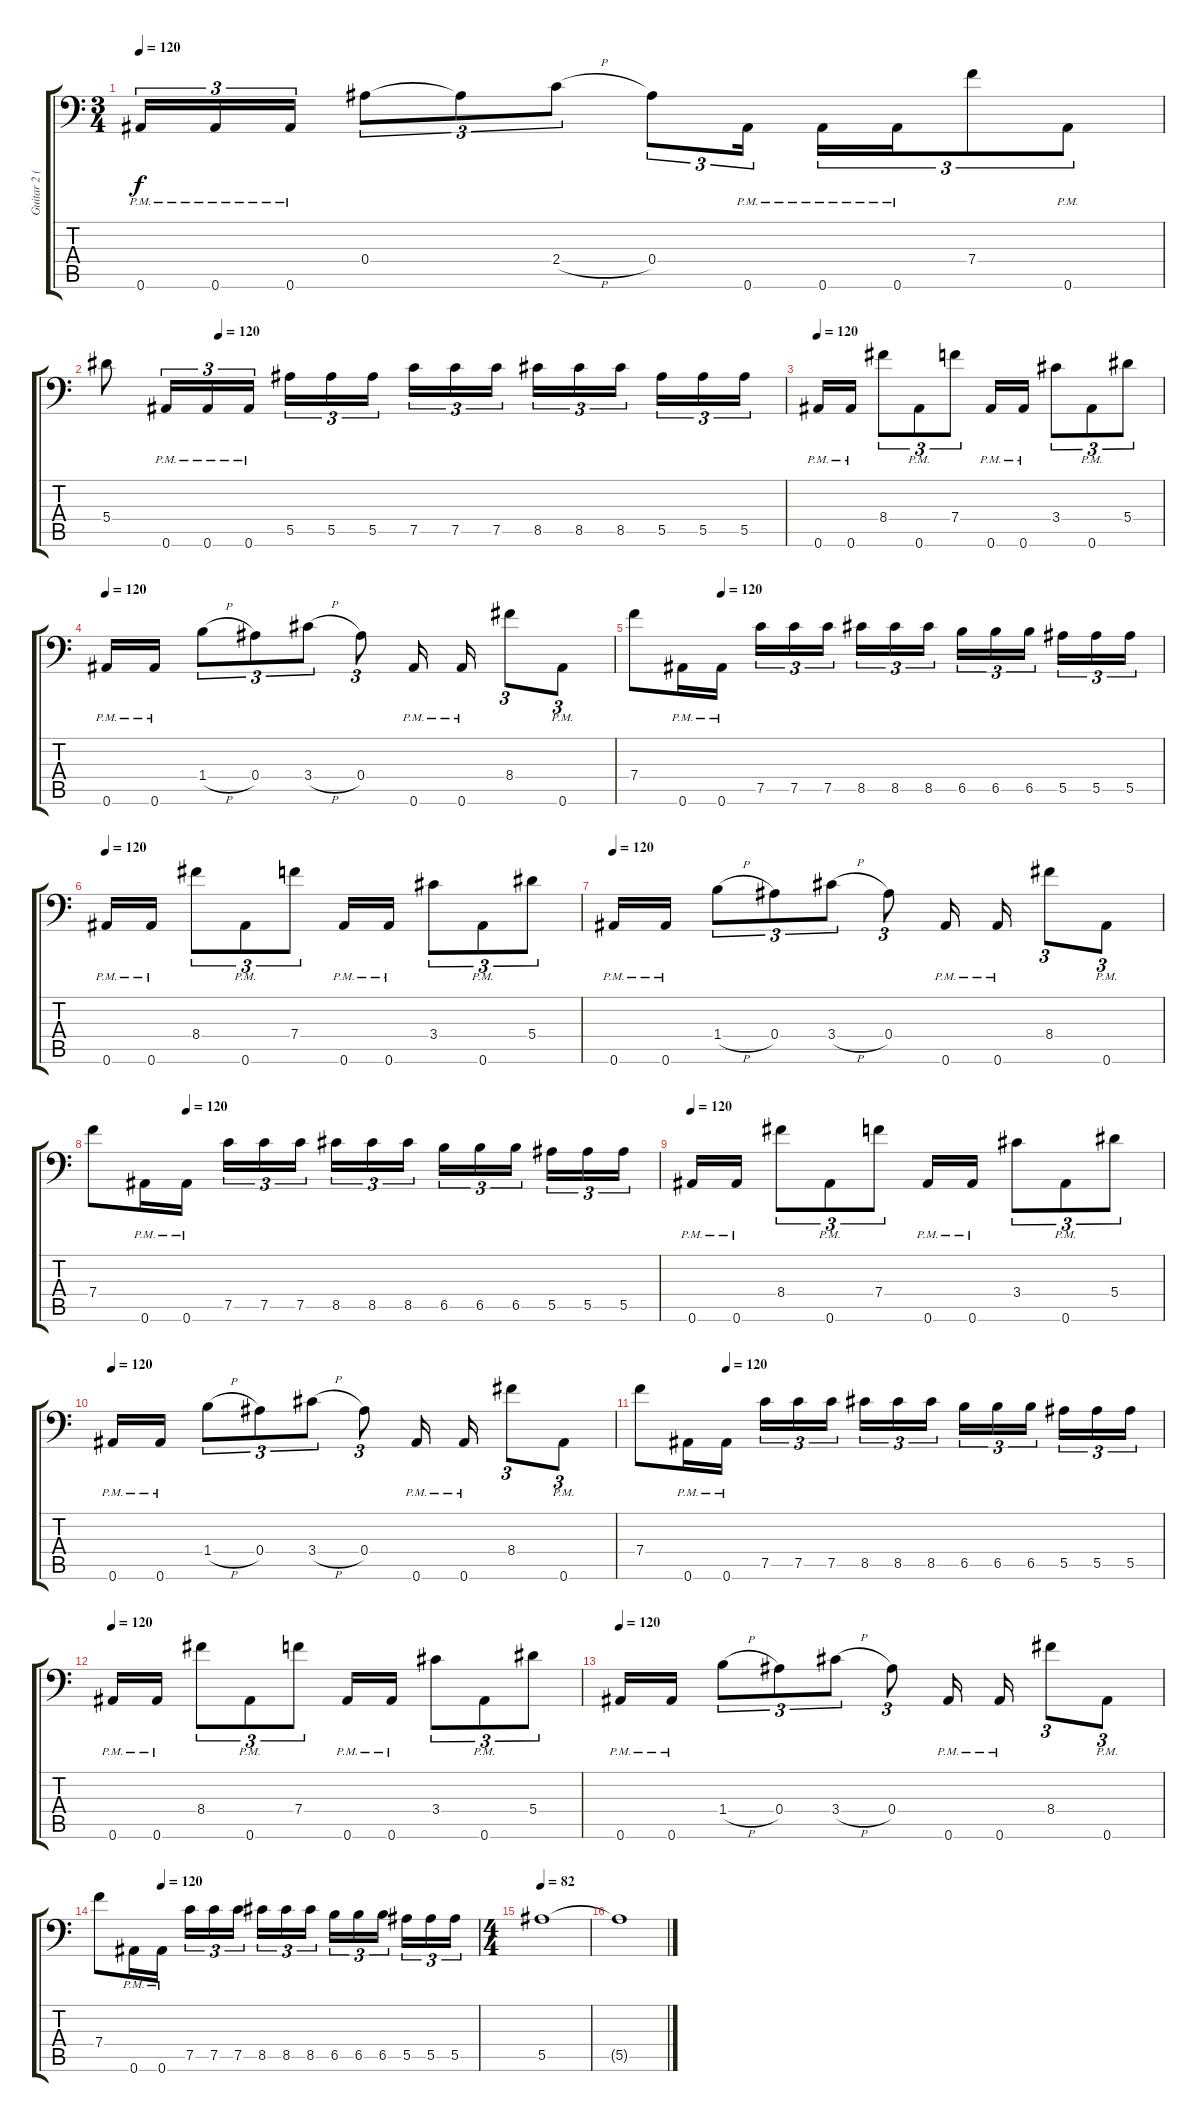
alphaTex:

\track ("Guitar 2 (Left)" "Guitar 2 (") {instrument distortionguitar}
\staff {score tabs}
\tuning (C4 G3 Eb3 Bb2 F2 Bb1) {hide}
\ts (3 4)
\tempo 120
\clef f4
\ks c
0.6{pm}.16{tu (3 2) dy f} 0.6{pm}.16{tu (3 2)} 0.6{pm}.16{tu (3 2)} 0.4.8{tu (3 2)} 0.4{t}.8{tu (3 2)} 2.4{h}.8{tu (3 2)} 0.4.8{tu (3 2)} 0.6{pm}.16{tu (3 2)} 0.6{pm}.16{tu (3 2)} 0.6{pm}.16{tu (3 2)} 7.4.8{tu (3 2)} 0.6{pm}.8{tu (3 2)} |
\tempo (120 0.16666666666666666)
5.4.8 0.6{pm}.16{tu (3 2)} 0.6{pm}.16{tu (3 2)} 0.6{pm}.16{tu (3 2)} 5.5.16{tu (3 2)} 5.5.16{tu (3 2)} 5.5.16{tu (3 2) beam splitsecondary} 7.5.16{tu (3 2)} 7.5.16{tu (3 2)} 7.5.16{tu (3 2)} 8.5.16{tu (3 2)} 8.5.16{tu (3 2)} 8.5.16{tu (3 2) beam splitsecondary} 5.5.16{tu (3 2)} 5.5.16{tu (3 2)} 5.5.16{tu (3 2)} |
\tempo 120
0.6{pm}.16 0.6{pm}.16 8.4.8{tu (3 2)} 0.6{pm}.8{tu (3 2)} 7.4.8{tu (3 2)} 0.6{pm}.16 0.6{pm}.16 3.4.8{tu (3 2)} 0.6{pm}.8{tu (3 2)} 5.4.8{tu (3 2)} |
\tempo 120
0.6{pm}.16 0.6{pm}.16 1.4{h}.8{tu (3 2)} 0.4.8{tu (3 2)} 3.4{h}.8{tu (3 2)} 0.4.8{tu (3 2)} 0.6{pm}.16 0.6{pm}.16 8.4.8{tu (3 2)} 0.6{pm}.8{tu (3 2)} |
\tempo (120 0.16666666666666666)
7.4.8 0.6{pm}.16 0.6{pm}.16 7.5.16{tu (3 2)} 7.5.16{tu (3 2)} 7.5.16{tu (3 2) beam splitsecondary} 8.5.16{tu (3 2)} 8.5.16{tu (3 2)} 8.5.16{tu (3 2)} 6.5.16{tu (3 2)} 6.5.16{tu (3 2)} 6.5.16{tu (3 2) beam splitsecondary} 5.5.16{tu (3 2)} 5.5.16{tu (3 2)} 5.5.16{tu (3 2)} |
\tempo 120
0.6{pm}.16 0.6{pm}.16 8.4.8{tu (3 2)} 0.6{pm}.8{tu (3 2)} 7.4.8{tu (3 2)} 0.6{pm}.16 0.6{pm}.16 3.4.8{tu (3 2)} 0.6{pm}.8{tu (3 2)} 5.4.8{tu (3 2)} |
\tempo 120
0.6{pm}.16 0.6{pm}.16 1.4{h}.8{tu (3 2)} 0.4.8{tu (3 2)} 3.4{h}.8{tu (3 2)} 0.4.8{tu (3 2)} 0.6{pm}.16 0.6{pm}.16 8.4.8{tu (3 2)} 0.6{pm}.8{tu (3 2)} |
\tempo (120 0.16666666666666666)
7.4.8 0.6{pm}.16 0.6{pm}.16 7.5.16{tu (3 2)} 7.5.16{tu (3 2)} 7.5.16{tu (3 2) beam splitsecondary} 8.5.16{tu (3 2)} 8.5.16{tu (3 2)} 8.5.16{tu (3 2)} 6.5.16{tu (3 2)} 6.5.16{tu (3 2)} 6.5.16{tu (3 2) beam splitsecondary} 5.5.16{tu (3 2)} 5.5.16{tu (3 2)} 5.5.16{tu (3 2)} |
\tempo 120
0.6{pm}.16 0.6{pm}.16 8.4.8{tu (3 2)} 0.6{pm}.8{tu (3 2)} 7.4.8{tu (3 2)} 0.6{pm}.16 0.6{pm}.16 3.4.8{tu (3 2)} 0.6{pm}.8{tu (3 2)} 5.4.8{tu (3 2)} |
\tempo 120
0.6{pm}.16 0.6{pm}.16 1.4{h}.8{tu (3 2)} 0.4.8{tu (3 2)} 3.4{h}.8{tu (3 2)} 0.4.8{tu (3 2)} 0.6{pm}.16 0.6{pm}.16 8.4.8{tu (3 2)} 0.6{pm}.8{tu (3 2)} |
\tempo (120 0.16666666666666666)
7.4.8 0.6{pm}.16 0.6{pm}.16 7.5.16{tu (3 2)} 7.5.16{tu (3 2)} 7.5.16{tu (3 2) beam splitsecondary} 8.5.16{tu (3 2)} 8.5.16{tu (3 2)} 8.5.16{tu (3 2)} 6.5.16{tu (3 2)} 6.5.16{tu (3 2)} 6.5.16{tu (3 2) beam splitsecondary} 5.5.16{tu (3 2)} 5.5.16{tu (3 2)} 5.5.16{tu (3 2)} |
\tempo 120
0.6{pm}.16 0.6{pm}.16 8.4.8{tu (3 2)} 0.6{pm}.8{tu (3 2)} 7.4.8{tu (3 2)} 0.6{pm}.16 0.6{pm}.16 3.4.8{tu (3 2)} 0.6{pm}.8{tu (3 2)} 5.4.8{tu (3 2)} |
\tempo 120
0.6{pm}.16 0.6{pm}.16 1.4{h}.8{tu (3 2)} 0.4.8{tu (3 2)} 3.4{h}.8{tu (3 2)} 0.4.8{tu (3 2)} 0.6{pm}.16 0.6{pm}.16 8.4.8{tu (3 2)} 0.6{pm}.8{tu (3 2)} |
\tempo (120 0.16666666666666666)
7.4.8 0.6{pm}.16 0.6{pm}.16 7.5.16{tu (3 2)} 7.5.16{tu (3 2)} 7.5.16{tu (3 2) beam splitsecondary} 8.5.16{tu (3 2)} 8.5.16{tu (3 2)} 8.5.16{tu (3 2)} 6.5.16{tu (3 2)} 6.5.16{tu (3 2)} 6.5.16{tu (3 2) beam splitsecondary} 5.5.16{tu (3 2)} 5.5.16{tu (3 2)} 5.5.16{tu (3 2)} |
\ts (4 4)
\tempo 82
5.5.1 |
5.5{t}.1
